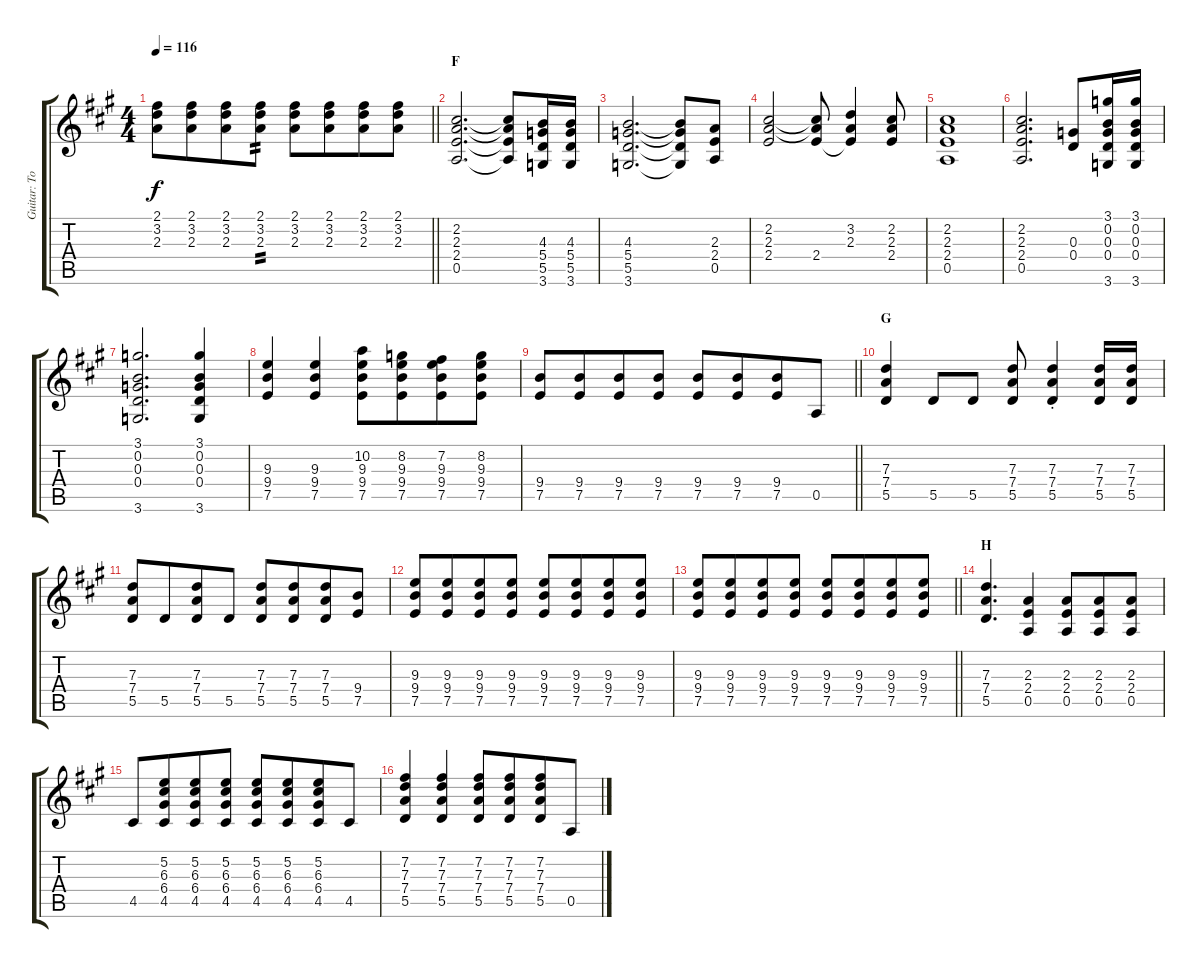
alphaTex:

\track ("Guitar: Todd" "Guitar: To") {instrument distortionguitar}
\staff {score tabs}
\tuning (E4 B3 G3 D3 A2 E2) {hide}
\ts (4 4)
\tempo 116
\clef g2
\barLineRight lightlight
\ks a
(2.1 3.2 2.3).8{dy f} (2.1 3.2 2.3).8{beam merge} (2.1 3.2 2.3).8 (2.1 3.2 2.3).8{tp 2} (2.1 3.2 2.3).8 (2.1 3.2 2.3).8{beam merge} (2.1 3.2 2.3).8 (2.1 3.2 2.3).8 |
\section ("" "F")
(2.2 2.3 2.4 0.5).2{d} (2.2{t} 2.3{t} 2.4{t} 0.5{t}).8 (4.3 5.4 5.5 3.6).16 (4.3 5.4 5.5 3.6).16 |
(4.3 5.4 5.5 3.6).2{d} (4.3{t} 5.4{t} 5.5{t} 3.6{t}).8 (2.3 2.4 0.5).8 |
(2.2 2.3 2.4).2 (2.2{t} 2.3{t} 2.4).8 (3.2 2.3 2.4{t}).4 (2.2 2.3 2.4).8 |
(2.2 2.3 2.4 0.5).1 |
(2.2 2.3 2.4 0.5).2{d} (0.3 0.4).8 (3.1 0.2 0.3 0.4 3.6).16 (3.1 0.2 0.3 0.4 3.6).16 |
(3.1 0.2 0.3 0.4 3.6).2{d} (3.1 0.2 0.3 0.4 3.6).4 |
(9.3 9.4 7.5).4 (9.3 9.4 7.5).4 (10.2 9.3 9.4 7.5).8 (8.2 9.3 9.4 7.5).8{beam merge} (7.2 9.3 9.4 7.5).8 (8.2 9.3 9.4 7.5).8 |
\barLineRight lightlight
(9.4 7.5).8 (9.4 7.5).8{beam merge} (9.4 7.5).8 (9.4 7.5).8 (9.4 7.5).8 (9.4 7.5).8{beam merge} (9.4 7.5).8 0.5.8 |
\section ("" "G")
(7.3 7.4 5.5).4 5.5.8 5.5.8 (7.3 7.4 5.5).8 (7.3{st} 7.4{st} 5.5{st}).4 (7.3 7.4 5.5).16 (7.3 7.4 5.5).16 |
(7.3 7.4 5.5).8 5.5.8{beam merge} (7.3 7.4 5.5).8 5.5.8 (7.3 7.4 5.5).8 (7.3 7.4 5.5).8{beam merge} (7.3 7.4 5.5).8 (9.4 7.5).8 |
(9.3 9.4 7.5).8 (9.3 9.4 7.5).8{beam merge} (9.3 9.4 7.5).8 (9.3 9.4 7.5).8 (9.3 9.4 7.5).8 (9.3 9.4 7.5).8{beam merge} (9.3 9.4 7.5).8 (9.3 9.4 7.5).8 |
\barLineRight lightlight
(9.3 9.4 7.5).8 (9.3 9.4 7.5).8{beam merge} (9.3 9.4 7.5).8 (9.3 9.4 7.5).8 (9.3 9.4 7.5).8 (9.3 9.4 7.5).8{beam merge} (9.3 9.4 7.5).8 (9.3 9.4 7.5).8 |
\section ("" "H")
(7.3 7.4 5.5).4{d} (2.3 2.4 0.5).4 (2.3 2.4 0.5).8{beam merge} (2.3 2.4 0.5).8 (2.3 2.4 0.5).8 |
4.5.8 (5.2 6.3 6.4 4.5).8{beam merge} (5.2 6.3 6.4 4.5).8 (5.2 6.3 6.4 4.5).8 (5.2 6.3 6.4 4.5).8 (5.2 6.3 6.4 4.5).8{beam merge} (5.2 6.3 6.4 4.5).8 4.5.8 |
(7.2 7.3 7.4 5.5).4 (7.2 7.3 7.4 5.5).4 (7.2 7.3 7.4 5.5).8{beam merge} (7.2 7.3 7.4 5.5).8{beam merge} (7.2 7.3 7.4 5.5).8 0.5.8
